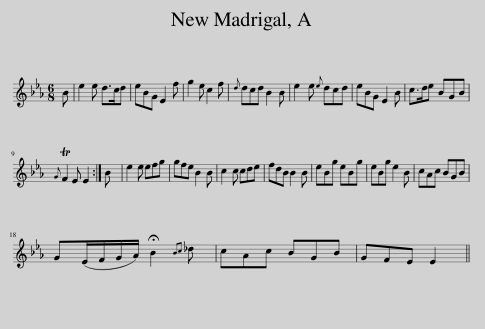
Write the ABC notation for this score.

X:1
L:1/8
M:6/8
I:linebreak $
K:Eb
V:1 treble
V:1
 B | e2 e d>cd | eBG E2 f | g2 e c2 f |{d} dcd B2 B | %5
 e2 e{e} dcd | eBG E2 B | c>de BGB |${G} TF2 E E2 :| B | %10
 e2 e efg | gfe B2 B | c2 c cde | fdB B2 B | eBg eBg | %15
 eBg e2 B | cAc BGB |$ G(E/F/G/A/) !fermata!B2{Bc} _d | cAc BGB | GFE E2 || %20
